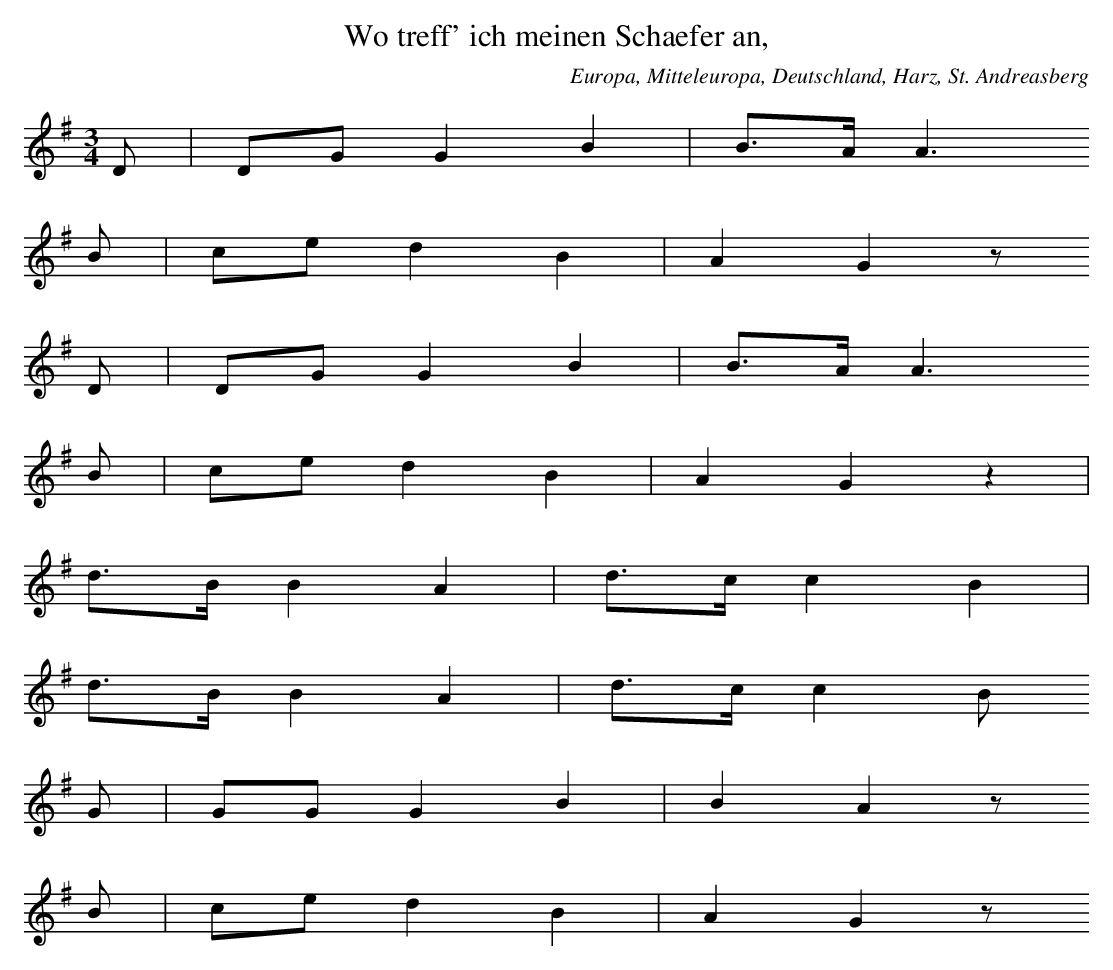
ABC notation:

X:1
T: Wo treff' ich meinen Schaefer an,
O: Europa, Mitteleuropa, Deutschland, Harz, St. Andreasberg
M: 3/4
L: 1/16
K: G
D2 | D2G2G4B4 | B3AA6
B2 | c2e2d4B4 | A4G4z2
D2 | D2G2G4B4 | B3AA6
B2 | c2e2d4B4 | A4G4z4 |
d3BB4A4 | d3cc4B4 |
d3BB4A4 | d3cc4B2
G2 | G2G2G4B4 | B4A4z2
B2 | c2e2d4B4 | A4G4z2
